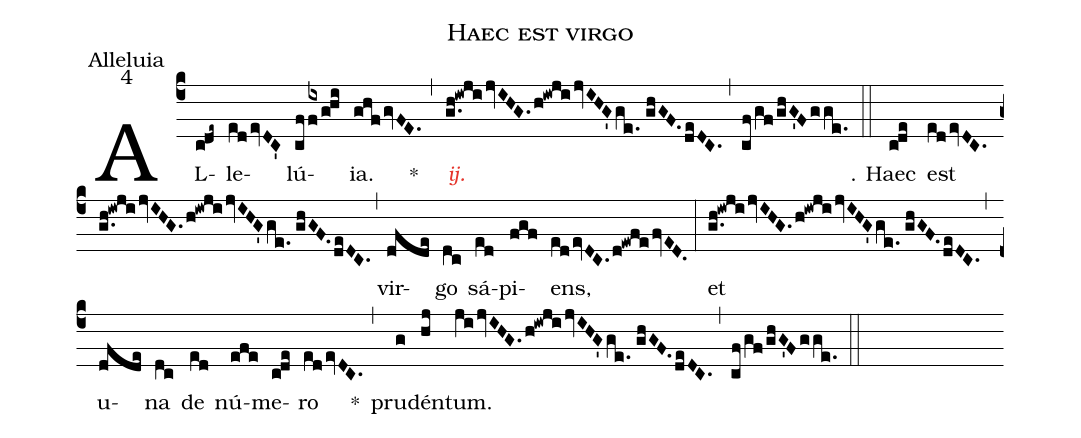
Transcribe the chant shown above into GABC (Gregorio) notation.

name:Haec est virgo;
office-part:Alleluia;
mode:4;
%%
(c4) AL(c!de~)le(edevDC')lú(cf/[1]{ix}f/g!hi){ia}.(ghfgvFE.) *(,)
 <c><i>ij.</i></c>(g.h!iwjijvIHG.h!iwjijvIHG'ge.//ghGF.deDC.) (,)
 (cf/gf/ghG'Fgge.) (::)

℣. Haec(c!de) est(ed/evDC.//g.h!iwjijvIHG.h!iwjijvIHG'ge.//ghGF.deDC.) (,)
 vir(dfde)go(dc) sá(ed)pi(fgf)ens,(edevDC.d!ewfefvED.) (:)

 et(g.h!iwjijvIHG.h!iwjijvIHG'ge.//ghGF.deDC.) (,)
 u(dfde)na(dc) de(ed) nú(efe)me(c!de)ro(edevDC.) *(,)
 pru(g)dén(hj)tum.(jijvIHG.h!iwjijvIHG'ge.//ghGF.deDC.) (,)
 (cf/gf/ghG'Fgge.) (::)
